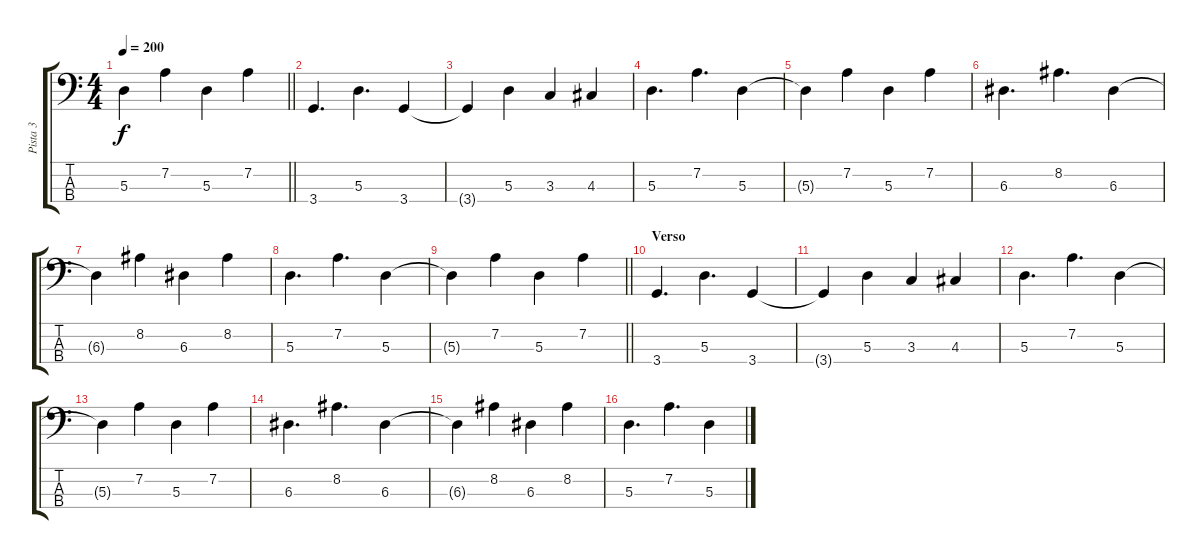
\track ("Pista 3" "Pista 3") {instrument electricbasspick}
\staff {score tabs}
\tuning (G2 D2 A1 E1) {hide}
\ts (4 4)
\tempo 200
\clef f4
\barLineRight lightlight
\ks c
5.3{t}.4{dy f} 7.2.4 5.3.4 7.2.4 |
\section ("" "")
3.4.4{d} 5.3.4{d} 3.4.4 |
3.4{t}.4 5.3.4 3.3.4 4.3.4 |
5.3.4{d} 7.2.4{d} 5.3.4 |
5.3{t}.4 7.2.4 5.3.4 7.2.4 |
6.3.4{d} 8.2.4{d} 6.3.4 |
6.3{t}.4 8.2.4 6.3.4 8.2.4 |
5.3.4{d} 7.2.4{d} 5.3.4 |
\barLineRight lightlight
5.3{t}.4 7.2.4 5.3.4 7.2.4 |
\section ("" "Verso")
3.4.4{d} 5.3.4{d} 3.4.4 |
3.4{t}.4 5.3.4 3.3.4 4.3.4 |
5.3.4{d} 7.2.4{d} 5.3.4 |
5.3{t}.4 7.2.4 5.3.4 7.2.4 |
6.3.4{d} 8.2.4{d} 6.3.4 |
6.3{t}.4 8.2.4 6.3.4 8.2.4 |
5.3.4{d} 7.2.4{d} 5.3.4
